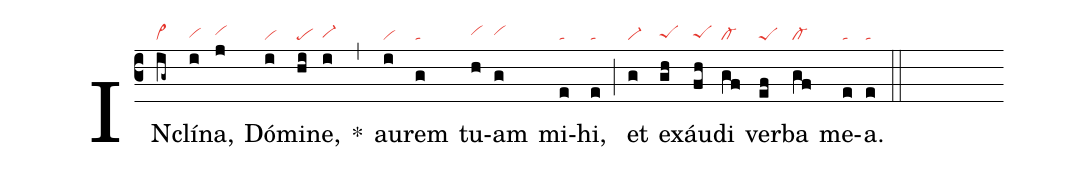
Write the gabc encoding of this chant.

nabc-lines:1;
%%
(c3)
IN(ig~|vi>)clí(i|vihg)na,(j|vihh) Dó(i|vi)mi(hi|pe)ne,(i|vi-hg) *(,)
au(i|vi)rem(g|ta) tu(h|vihh)am(g|vihh) mi(e|ta)hi,(e|ta) (;)
et(g|vi-) ex(gh|peShg)áu(fh|peShg)di(gf|cl-) ver(ef|peS)ba(gf|cl-) me(e|ta)a.(e|ta) (::)
